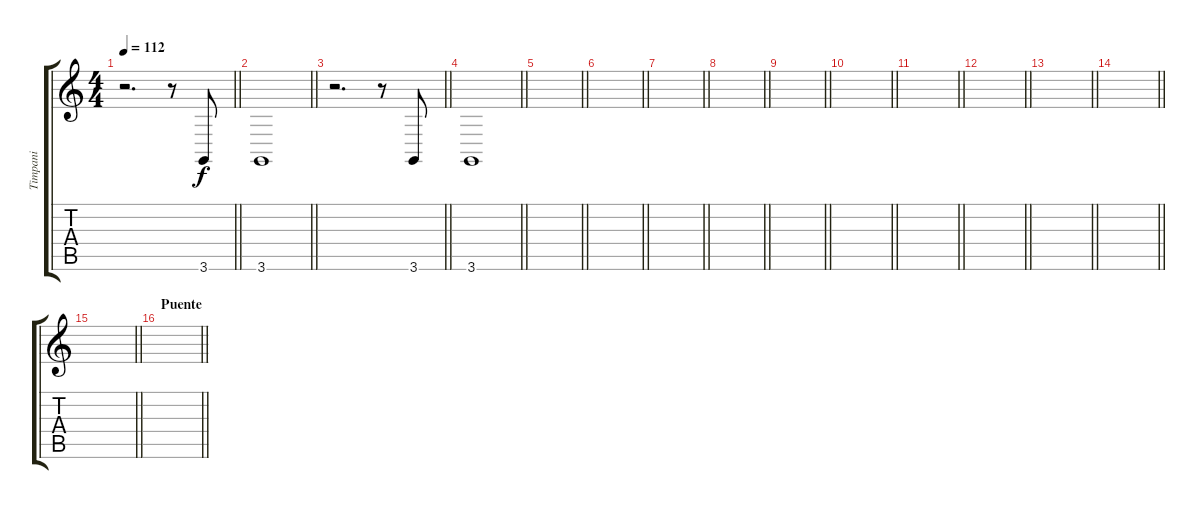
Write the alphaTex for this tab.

\track ("Timpani" "Timpani") {instrument timpani}
\staff {score tabs}
\tuning (E4 B3 G3 D3 A2 E2) {hide}
\ts (4 4)
\tempo 112
\clef g2
\barLineRight lightlight
\ks c
r.2{d dy f} r.8 3.6.8 |
\barLineRight lightlight
3.6.1 |
\barLineRight lightlight
r.2{d} r.8 3.6.8 |
\barLineRight lightlight
3.6.1 |
\barLineRight lightlight
|
\barLineRight lightlight
|
\barLineRight lightlight
|
\barLineRight lightlight
|
\barLineRight lightlight
|
\barLineRight lightlight
|
\barLineRight lightlight
|
\barLineRight lightlight
|
\barLineRight lightlight
|
\barLineRight lightlight
|
\barLineRight lightlight
|
\section ("" "Puente")
\barLineRight lightlight
